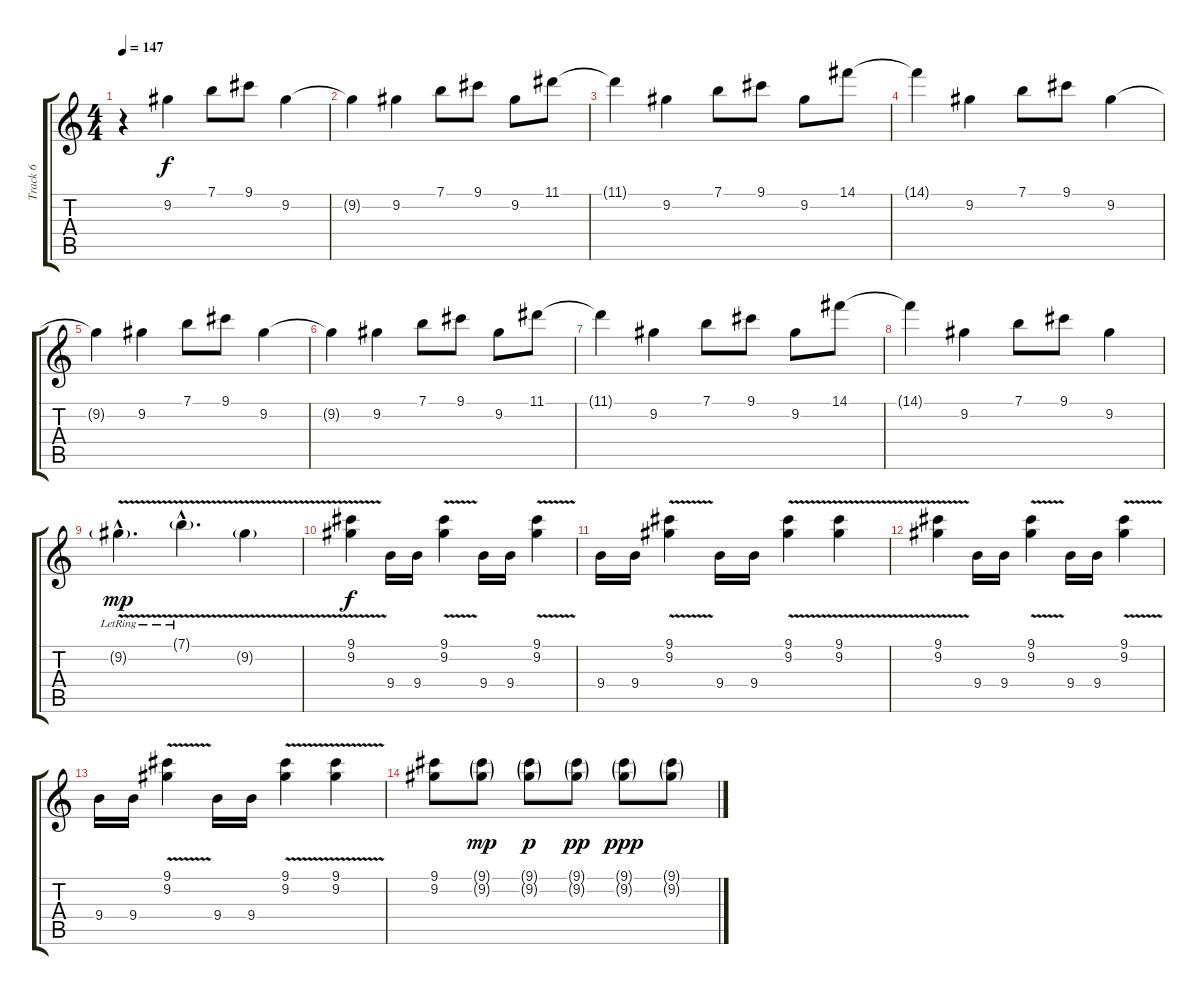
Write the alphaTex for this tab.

\track ("Track 6" "Track 6") {instrument distortionguitar}
\staff {score tabs}
\tuning (E4 B3 G3 D3 A2 E2) {hide}
\ts (4 4)
\tempo 147
\clef g2
\ks c
r.4{dy f} 9.2.4 7.1.8 9.1.8 9.2.4 |
9.2{t}.4 9.2.4 7.1.8 9.1.8 9.2.8 11.1.8 |
11.1{t}.4 9.2.4 7.1.8 9.1.8 9.2.8 14.1.8 |
14.1{t}.4 9.2.4 7.1.8 9.1.8 9.2.4 |
9.2{t}.4 9.2.4 7.1.8 9.1.8 9.2.4 |
9.2{t}.4 9.2.4 7.1.8 9.1.8 9.2.8 11.1.8 |
11.1{t}.4 9.2.4 7.1.8 9.1.8 9.2.8 14.1.8 |
14.1{t}.4 9.2.4 7.1.8 9.1.8 9.2.4 |
9.2{v g hac lr}.4{d dy mp} 7.1{v g hac lr}.4{d} 9.2{v g}.4 |
(9.1{v} 9.2{v}).4{dy f} 9.4.16 9.4.16 (9.1{v} 9.2{v}).4 9.4.16 9.4.16 (9.1{v} 9.2{v}).4 |
9.4.16 9.4.16 (9.1{v} 9.2{v}).4 9.4.16 9.4.16 (9.1{v} 9.2{v}).4 (9.1{v} 9.2{v}).4 |
(9.1{v} 9.2{v}).4 9.4.16 9.4.16 (9.1{v} 9.2{v}).4 9.4.16 9.4.16 (9.1{v} 9.2{v}).4 |
9.4.16 9.4.16 (9.1{v} 9.2{v}).4 9.4.16 9.4.16 (9.1{v} 9.2{v}).4 (9.1{v} 9.2{v}).4 |
(9.1 9.2).8 (9.1{g} 9.2{g}).8{dy mp} (9.1{g} 9.2{g}).8{dy p} (9.1{g} 9.2{g}).8{dy pp} (9.1{g} 9.2{g}).8{dy ppp} (9.1{g} 9.2{g}).8
